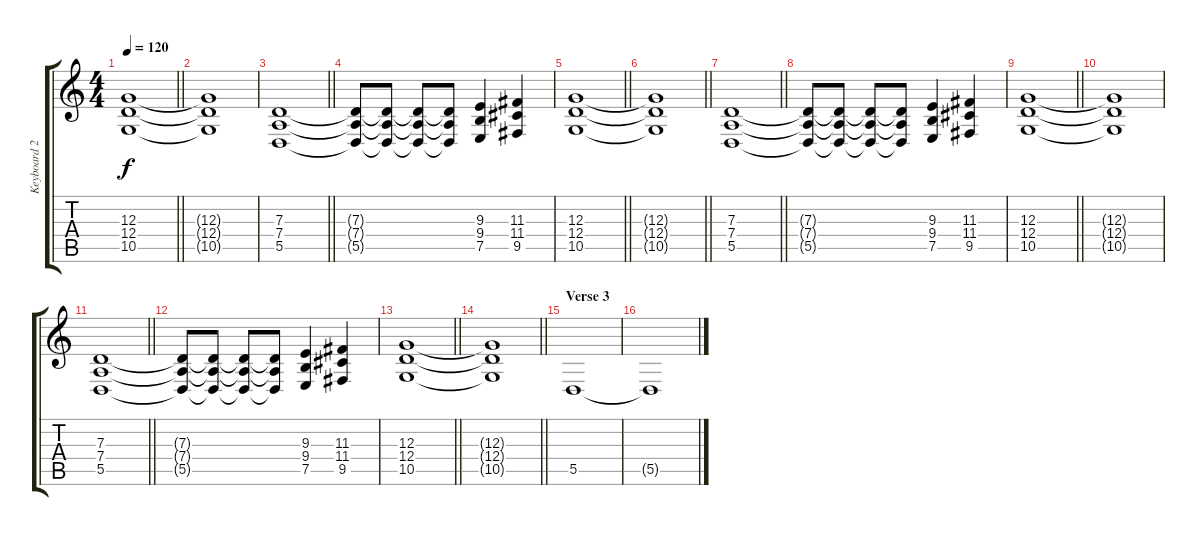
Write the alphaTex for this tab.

\track ("Keyboard 2" "Keyboard 2") {instrument pad2warm}
\staff {score tabs}
\tuning (E4 B3 G3 D3 A2 E2) {hide}
\ts (4 4)
\tempo 120
\clef g2
\barLineRight lightlight
\ks c
(12.3 12.4 10.5).1{dy f} |
(12.3{t} 12.4{t} 10.5{t}).1 |
\barLineRight lightlight
(7.3 7.4 5.5).1 |
(7.3{t} 7.4{t} 5.5{t}).8 (7.3{t} 7.4{t} 5.5{t}).8 (7.3{t} 7.4{t} 5.5{t}).8 (7.3{t} 7.4{t} 5.5{t}).8 (9.3 9.4 7.5).4 (11.3 11.4 9.5).4 |
\barLineRight lightlight
(12.3 12.4 10.5).1 |
\barLineRight lightlight
(12.3{t} 12.4{t} 10.5{t}).1 |
\barLineRight lightlight
(7.3 7.4 5.5).1 |
(7.3{t} 7.4{t} 5.5{t}).8 (7.3{t} 7.4{t} 5.5{t}).8 (7.3{t} 7.4{t} 5.5{t}).8 (7.3{t} 7.4{t} 5.5{t}).8 (9.3 9.4 7.5).4 (11.3 11.4 9.5).4 |
\barLineRight lightlight
(12.3 12.4 10.5).1 |
(12.3{t} 12.4{t} 10.5{t}).1 |
\barLineRight lightlight
(7.3 7.4 5.5).1 |
(7.3{t} 7.4{t} 5.5{t}).8 (7.3{t} 7.4{t} 5.5{t}).8 (7.3{t} 7.4{t} 5.5{t}).8 (7.3{t} 7.4{t} 5.5{t}).8 (9.3 9.4 7.5).4 (11.3 11.4 9.5).4 |
\barLineRight lightlight
(12.3 12.4 10.5).1 |
\barLineRight lightlight
(12.3{t} 12.4{t} 10.5{t}).1 |
\section ("" "Verse 3")
5.5.1 |
5.5{t}.1
